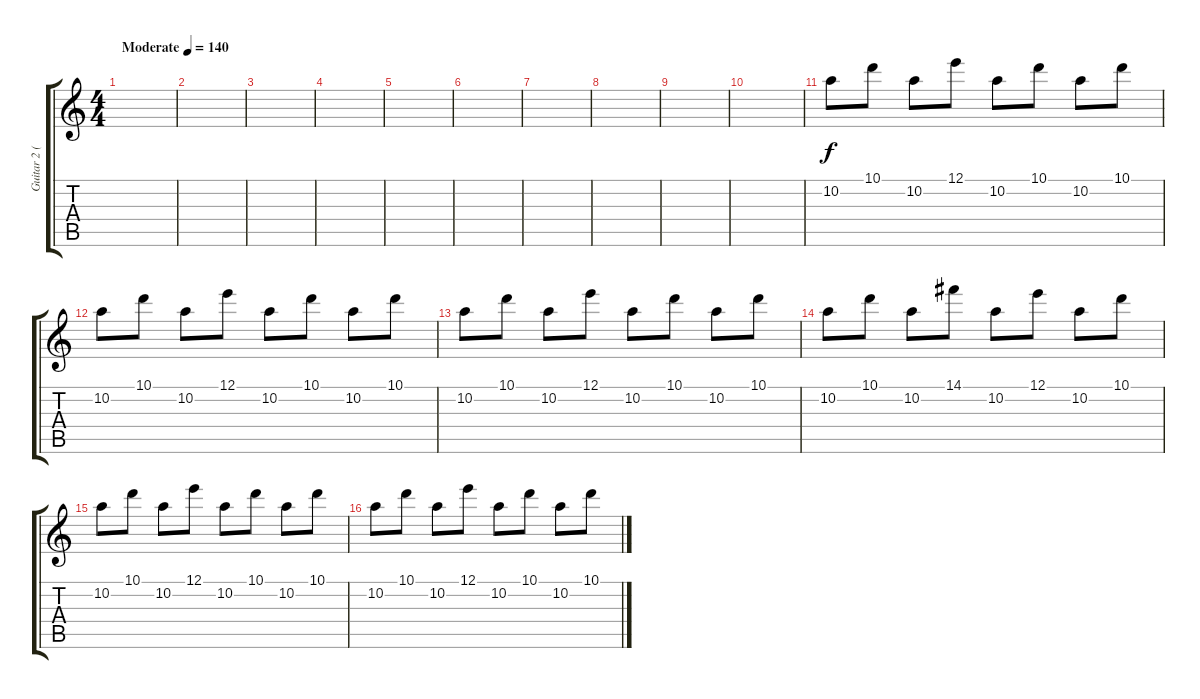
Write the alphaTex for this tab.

\track ("Guitar 2 (Distortion)" "Guitar 2 (") {instrument distortionguitar}
\staff {score tabs}
\tuning (E4 B3 G3 D3 A2 E2) {hide}
\ts (4 4)
\tempo (140 "Moderate")
\clef g2
\ks c
|
|
|
|
|
|
|
|
|
|
10.2.8 10.1.8 10.2.8 12.1.8 10.2.8 10.1.8 10.2.8 10.1.8 |
10.2.8 10.1.8 10.2.8 12.1.8 10.2.8 10.1.8 10.2.8 10.1.8 |
10.2.8 10.1.8 10.2.8 12.1.8 10.2.8 10.1.8 10.2.8 10.1.8 |
10.2.8 10.1.8 10.2.8 14.1.8 10.2.8 12.1.8 10.2.8 10.1.8 |
10.2.8 10.1.8 10.2.8 12.1.8 10.2.8 10.1.8 10.2.8 10.1.8 |
10.2.8 10.1.8 10.2.8 12.1.8 10.2.8 10.1.8 10.2.8 10.1.8
